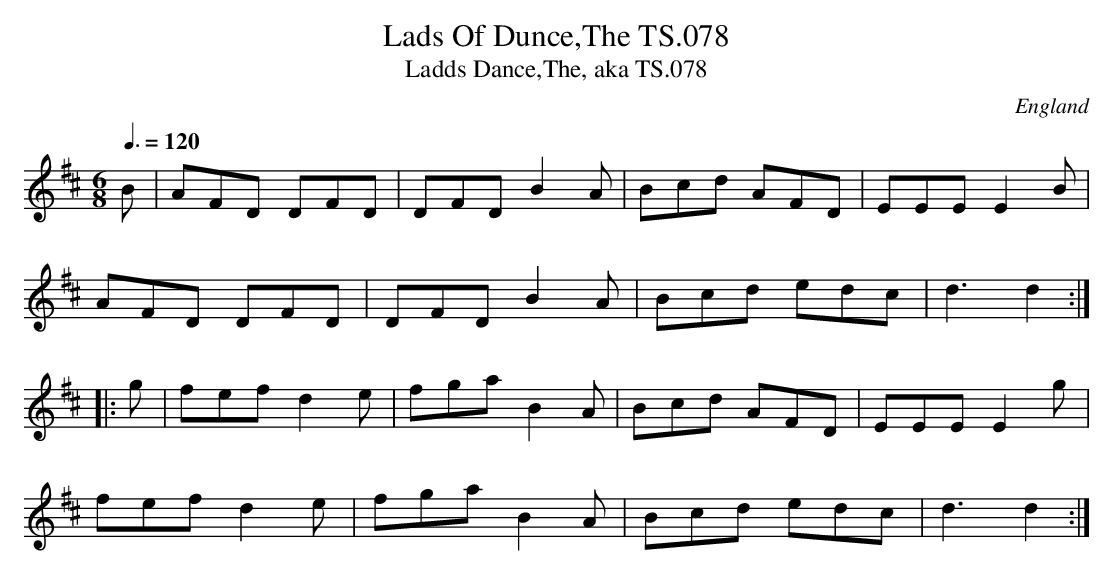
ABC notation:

X:1
T:Lads Of Dunce,The TS.078
T:Ladds Dance,The, aka TS.078
M:6/8
L:1/8
Q:3/8=120
O:England
K:D major
B|AFD DFD|DFD B2A|Bcd AFD|EEEE2B|!
AFD DFD|DFDB2A|Bcd edc|d3d2:|!
|:g|fefd2e|fgaB2A|Bcd AFD|EEEE2g|!
fefd2e|fga B2A|Bcd edc|d3d2:|
